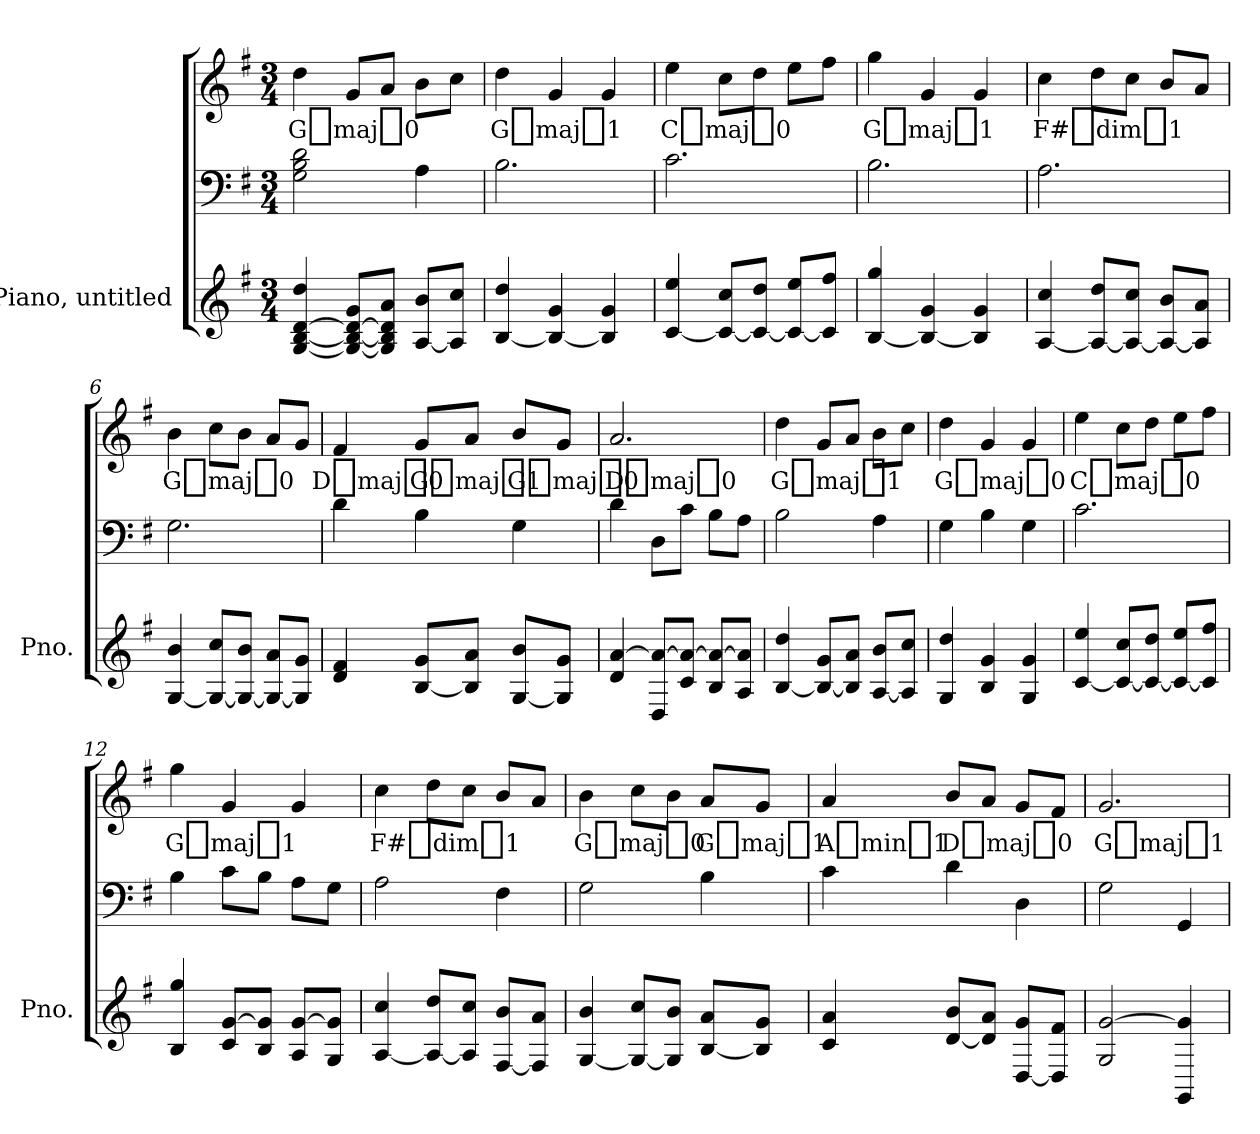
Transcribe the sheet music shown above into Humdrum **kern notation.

**kern	**kern	**kern	**text	**dynam
*part1	*part1	*part1	*part1	*part1
*staff3	*staff2	*staff1	*staff1	*staff1/2/3
*I"Piano, untitled	*	*	*	*
*I'Pno.	*	*	*	*
*clefG2	*clefF4	*clefG2	*	*
*k[f#]	*k[f#]	*k[f#]	*	*
*M3/4	*M3/4	*M3/4	*	*
=1	=1	=1	=1	=1
4dd [4G [4B [4d	2G\ 2B\ 2d\	4dd\	G_maj_0	M.M. = 138 M.M. = 138
8g 8G_ 8B_ 8d_L	.	8g/L	.	.
8a 8G] 8B] 8d]J	.	8a/J	.	.
8b [8AL	4A\	8b\L	.	.
8cc 8A]J	.	8cc\J	.	.
=2	=2	=2	=2	=2
4dd [4B	2.B\	4dd\	G_maj_1	.
4g 4B_	.	4g/	.	.
4g 4B]	.	4g/	.	.
=3	=3	=3	=3	=3
4ee [4c	2.c\	4ee\	C_maj_0	.
8cc 8c_L	.	8cc\L	.	.
8dd 8c_J	.	8dd\J	.	.
8ee 8c_L	.	8ee\L	.	.
8ff# 8c]J	.	8ff#\J	.	.
=4	=4	=4	=4	=4
4gg [4B	2.B\	4gg\	G_maj_1	.
4g 4B_	.	4g/	.	.
4g 4B]	.	4g/	.	.
=5	=5	=5	=5	=5
4cc [4A	2.A\	4cc\	F#_dim_1	.
8dd 8A_L	.	8dd\L	.	.
8cc 8A_J	.	8cc\J	.	.
8b 8A_L	.	8b/L	.	.
8a 8A]J	.	8a/J	.	.
=6	=6	=6	=6	=6
4b [4G	2.G\	4b\	G_maj_0	.
8cc 8G_L	.	8cc\L	.	.
8b 8G_J	.	8b\J	.	.
8a 8G_L	.	8a/L	.	.
8g 8G]J	.	8g/J	.	.
=7	=7	=7	=7	=7
4f# 4d	4d\	4f#/	D_maj_0	.
8g [8BL	4B\	8g/L	G_maj_1	.
8a 8B]J	.	8a/J	.	.
8b [8GL	4G\	8b/L	G_maj_0	.
8g 8G]J	.	8g/J	.	.
=8	=8	=8	=8	=8
[4a 4d	4d\	2.a/	D_maj_0	.
8a_ 8DL	8D\L	.	.	.
8a_ 8cJ	8c\J	.	.	.
8a_ 8BL	8B\L	.	.	.
8a] 8AJ	8A\J	.	.	.
=9	=9	=9	=9	=9
4dd [4B	2B\	4dd\	G_maj_1	.
8g 8B_L	.	8g/L	.	.
8a 8B]J	.	8a/J	.	.
8b [8AL	4A\	8b\L	.	.
8cc 8A]J	.	8cc\J	.	.
=10	=10	=10	=10	=10
4dd 4G	4G\	4dd\	G_maj_0	.
4g 4B	4B\	4g/	.	.
4g 4G	4G\	4g/	.	.
=11	=11	=11	=11	=11
4ee [4c	2.c\	4ee\	C_maj_0	.
8cc 8c_L	.	8cc\L	.	.
8dd 8c_J	.	8dd\J	.	.
8ee 8c_L	.	8ee\L	.	.
8ff# 8c]J	.	8ff#\J	.	.
=12	=12	=12	=12	=12
4gg 4B	4B\	4gg\	G_maj_1	.
[8g 8cL	8c\L	4g/	.	.
8g] 8BJ	8B\J	.	.	.
[8g 8AL	8A\L	4g/	.	.
8g] 8GJ	8G\J	.	.	.
=13	=13	=13	=13	=13
4cc [4A	2A\	4cc\	F#_dim_1	.
8dd 8A_L	.	8dd\L	.	.
8cc 8A]J	.	8cc\J	.	.
8b [8F#L	4F#\	8b/L	.	.
8a 8F#]J	.	8a/J	.	.
=14	=14	=14	=14	=14
4b [4G	2G\	4b\	G_maj_0	.
8cc 8G_L	.	8cc\L	.	.
8b 8G]J	.	8b\J	.	.
8a [8BL	4B\	8a/L	G_maj_1	.
8g 8B]J	.	8g/J	.	.
=15	=15	=15	=15	=15
4a 4c	4c\	4a/	A_min_1	.
8b [8dL	4d\	8b/L	D_maj_0	.
8a 8d]J	.	8a/J	.	.
8g [8DL	4D\	8g/L	.	.
8f# 8D]J	.	8f#/J	.	.
=16	=16	=16	=16	=16
[2g 2G	2G\	2.g/	G_maj_1	.
4g] 4GG	4GG/	.	.	.
=	=	=	=	=
*-	*-	*-	*-	*-
